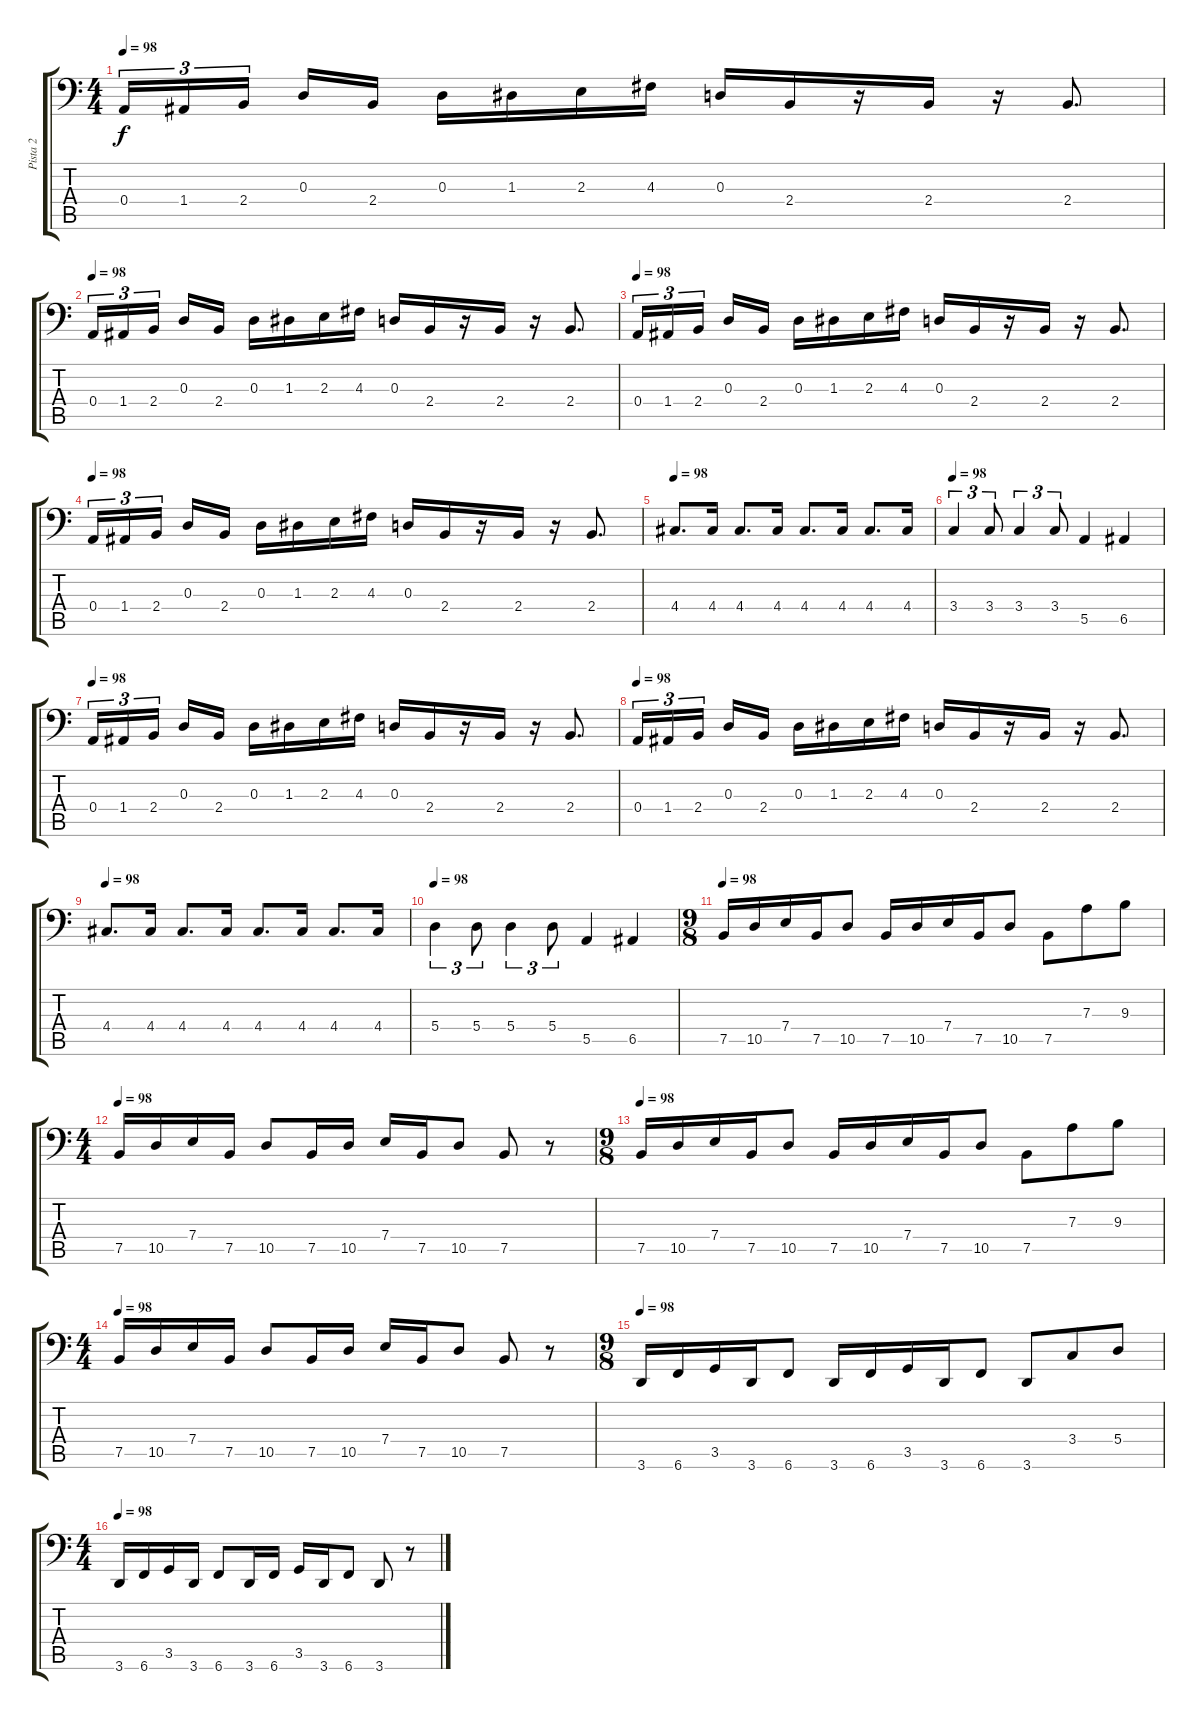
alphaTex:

\track ("Pista 2" "Pista 2") {instrument electricbassfinger}
\staff {score tabs}
\tuning (C3 G2 D2 A1 E1 B0) {hide}
\ts (4 4)
\tempo 98
\clef f4
\ks c
0.4.16{tu (3 2) dy f} 1.4.16{tu (3 2)} 2.4.16{tu (3 2)} 0.3.16 2.4.16 0.3.16 1.3.16 2.3.16 4.3.16 0.3.16 2.4.16 r.16 2.4.16 r.16 2.4.8{d} |
\tempo 98
0.4.16{tu (3 2)} 1.4.16{tu (3 2)} 2.4.16{tu (3 2)} 0.3.16 2.4.16 0.3.16 1.3.16 2.3.16 4.3.16 0.3.16 2.4.16 r.16 2.4.16 r.16 2.4.8{d} |
\tempo 98
0.4.16{tu (3 2)} 1.4.16{tu (3 2)} 2.4.16{tu (3 2)} 0.3.16 2.4.16 0.3.16 1.3.16 2.3.16 4.3.16 0.3.16 2.4.16 r.16 2.4.16 r.16 2.4.8{d} |
\tempo 98
0.4.16{tu (3 2)} 1.4.16{tu (3 2)} 2.4.16{tu (3 2)} 0.3.16 2.4.16 0.3.16 1.3.16 2.3.16 4.3.16 0.3.16 2.4.16 r.16 2.4.16 r.16 2.4.8{d} |
\tempo 98
4.4.8{d} 4.4.16 4.4.8{d} 4.4.16 4.4.8{d} 4.4.16 4.4.8{d} 4.4.16 |
\tempo 98
3.4.4{tu (3 2)} 3.4.8{tu (3 2)} 3.4.4{tu (3 2)} 3.4.8{tu (3 2)} 5.5.4 6.5.4 |
\tempo 98
0.4.16{tu (3 2)} 1.4.16{tu (3 2)} 2.4.16{tu (3 2)} 0.3.16 2.4.16 0.3.16 1.3.16 2.3.16 4.3.16 0.3.16 2.4.16 r.16 2.4.16 r.16 2.4.8{d} |
\tempo 98
0.4.16{tu (3 2)} 1.4.16{tu (3 2)} 2.4.16{tu (3 2)} 0.3.16 2.4.16 0.3.16 1.3.16 2.3.16 4.3.16 0.3.16 2.4.16 r.16 2.4.16 r.16 2.4.8{d} |
\tempo 98
4.4.8{d} 4.4.16 4.4.8{d} 4.4.16 4.4.8{d} 4.4.16 4.4.8{d} 4.4.16 |
\tempo 98
5.4.4{tu (3 2)} 5.4.8{tu (3 2)} 5.4.4{tu (3 2)} 5.4.8{tu (3 2)} 5.5.4 6.5.4 |
\ts (9 8)
\tempo 98
7.5.16 10.5.16 7.4.16 7.5.16 10.5.8 7.5.16 10.5.16 7.4.16 7.5.16 10.5.8 7.5.8 7.3.8 9.3.8 |
\ts (4 4)
\tempo 98
7.5.16 10.5.16 7.4.16 7.5.16 10.5.8 7.5.16 10.5.16 7.4.16 7.5.16 10.5.8 7.5.8 r.8 |
\ts (9 8)
\tempo 98
7.5.16 10.5.16 7.4.16 7.5.16 10.5.8 7.5.16 10.5.16 7.4.16 7.5.16 10.5.8 7.5.8 7.3.8 9.3.8 |
\ts (4 4)
\tempo 98
7.5.16 10.5.16 7.4.16 7.5.16 10.5.8 7.5.16 10.5.16 7.4.16 7.5.16 10.5.8 7.5.8 r.8 |
\ts (9 8)
\tempo 98
3.6.16 6.6.16 3.5.16 3.6.16 6.6.8 3.6.16 6.6.16 3.5.16 3.6.16 6.6.8 3.6.8 3.4.8 5.4.8 |
\ts (4 4)
\tempo 98
3.6.16 6.6.16 3.5.16 3.6.16 6.6.8 3.6.16 6.6.16 3.5.16 3.6.16 6.6.8 3.6.8 r.8
